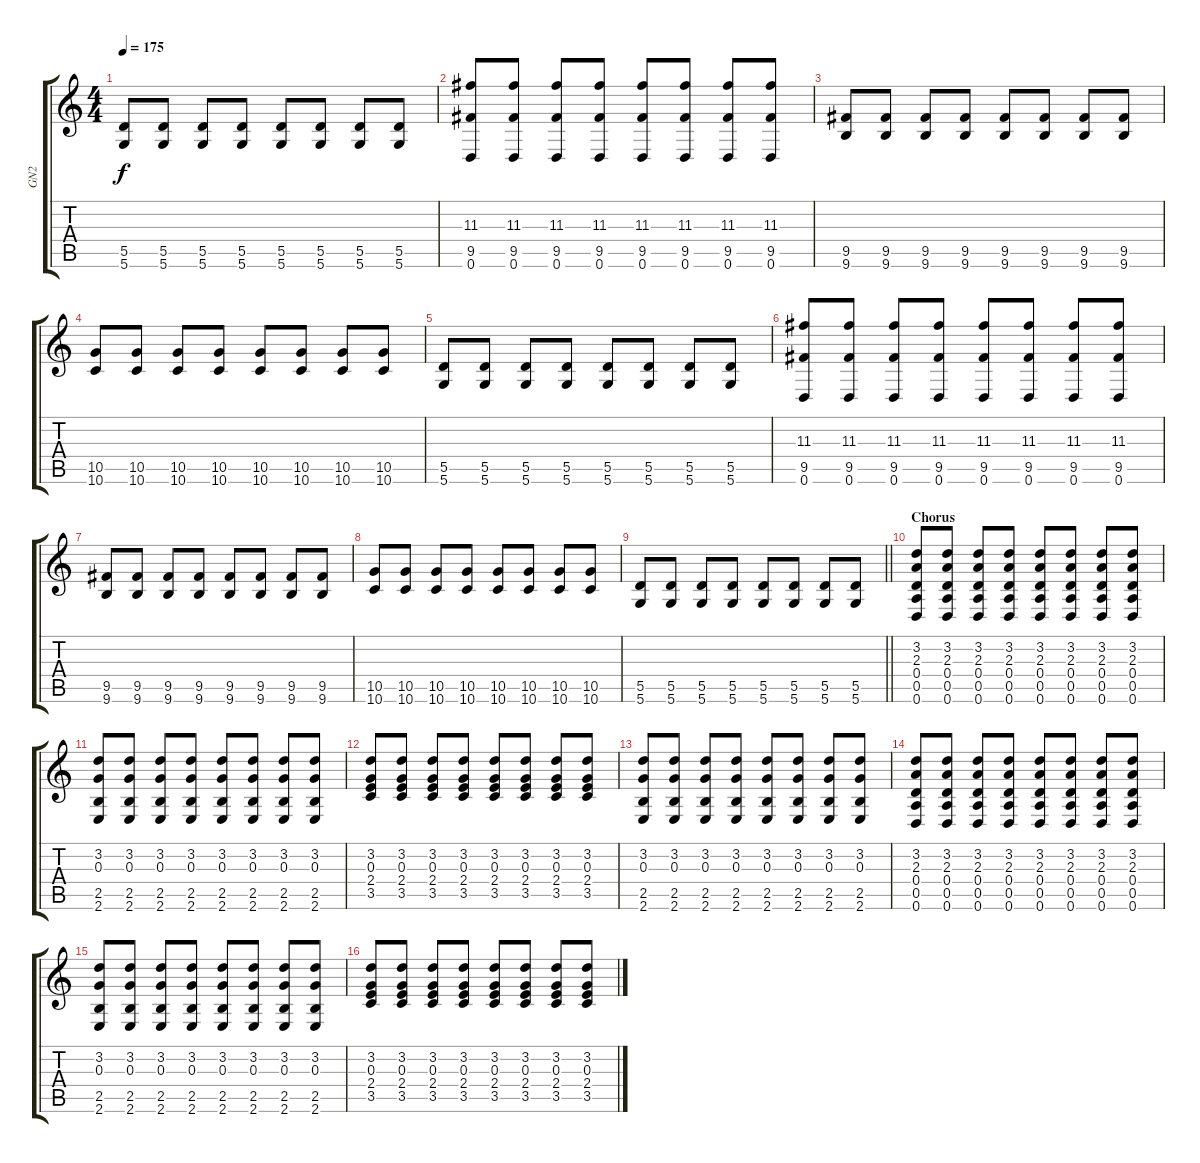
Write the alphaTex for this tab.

\track ("GN2" "GN2") {instrument distortionguitar}
\staff {score tabs}
\tuning (E4 B3 G3 D3 A2 D2) {hide}
\ts (4 4)
\tempo 175
\clef g2
\ks c
(5.5 5.6).8{dy f} (5.5 5.6).8 (5.5 5.6).8 (5.5 5.6).8 (5.5 5.6).8 (5.5 5.6).8 (5.5 5.6).8 (5.5 5.6).8 |
(11.3 9.5 0.6).8 (11.3 9.5 0.6).8 (11.3 9.5 0.6).8 (11.3 9.5 0.6).8 (11.3 9.5 0.6).8 (11.3 9.5 0.6).8 (11.3 9.5 0.6).8 (11.3 9.5 0.6).8 |
(9.5 9.6).8 (9.5 9.6).8 (9.5 9.6).8 (9.5 9.6).8 (9.5 9.6).8 (9.5 9.6).8 (9.5 9.6).8 (9.5 9.6).8 |
(10.5 10.6).8 (10.5 10.6).8 (10.5 10.6).8 (10.5 10.6).8 (10.5 10.6).8 (10.5 10.6).8 (10.5 10.6).8 (10.5 10.6).8 |
(5.5 5.6).8 (5.5 5.6).8 (5.5 5.6).8 (5.5 5.6).8 (5.5 5.6).8 (5.5 5.6).8 (5.5 5.6).8 (5.5 5.6).8 |
(11.3 9.5 0.6).8 (11.3 9.5 0.6).8 (11.3 9.5 0.6).8 (11.3 9.5 0.6).8 (11.3 9.5 0.6).8 (11.3 9.5 0.6).8 (11.3 9.5 0.6).8 (11.3 9.5 0.6).8 |
(9.5 9.6).8 (9.5 9.6).8 (9.5 9.6).8 (9.5 9.6).8 (9.5 9.6).8 (9.5 9.6).8 (9.5 9.6).8 (9.5 9.6).8 |
(10.5 10.6).8 (10.5 10.6).8 (10.5 10.6).8 (10.5 10.6).8 (10.5 10.6).8 (10.5 10.6).8 (10.5 10.6).8 (10.5 10.6).8 |
\barLineRight lightlight
(5.5 5.6).8 (5.5 5.6).8 (5.5 5.6).8 (5.5 5.6).8 (5.5 5.6).8 (5.5 5.6).8 (5.5 5.6).8 (5.5 5.6).8 |
\section ("" "Chorus")
(3.2 2.3 0.4 0.5 0.6).8 (3.2 2.3 0.4 0.5 0.6).8 (3.2 2.3 0.4 0.5 0.6).8 (3.2 2.3 0.4 0.5 0.6).8 (3.2 2.3 0.4 0.5 0.6).8 (3.2 2.3 0.4 0.5 0.6).8 (3.2 2.3 0.4 0.5 0.6).8 (3.2 2.3 0.4 0.5 0.6).8 |
(3.2 0.3 2.5 2.6).8 (3.2 0.3 2.5 2.6).8 (3.2 0.3 2.5 2.6).8 (3.2 0.3 2.5 2.6).8 (3.2 0.3 2.5 2.6).8 (3.2 0.3 2.5 2.6).8 (3.2 0.3 2.5 2.6).8 (3.2 0.3 2.5 2.6).8 |
(3.2 0.3 2.4 3.5).8 (3.2 0.3 2.4 3.5).8 (3.2 0.3 2.4 3.5).8 (3.2 0.3 2.4 3.5).8 (3.2 0.3 2.4 3.5).8 (3.2 0.3 2.4 3.5).8 (3.2 0.3 2.4 3.5).8 (3.2 0.3 2.4 3.5).8 |
(3.2 0.3 2.5 2.6).8 (3.2 0.3 2.5 2.6).8 (3.2 0.3 2.5 2.6).8 (3.2 0.3 2.5 2.6).8 (3.2 0.3 2.5 2.6).8 (3.2 0.3 2.5 2.6).8 (3.2 0.3 2.5 2.6).8 (3.2 0.3 2.5 2.6).8 |
(3.2 2.3 0.4 0.5 0.6).8 (3.2 2.3 0.4 0.5 0.6).8 (3.2 2.3 0.4 0.5 0.6).8 (3.2 2.3 0.4 0.5 0.6).8 (3.2 2.3 0.4 0.5 0.6).8 (3.2 2.3 0.4 0.5 0.6).8 (3.2 2.3 0.4 0.5 0.6).8 (3.2 2.3 0.4 0.5 0.6).8 |
(3.2 0.3 2.5 2.6).8 (3.2 0.3 2.5 2.6).8 (3.2 0.3 2.5 2.6).8 (3.2 0.3 2.5 2.6).8 (3.2 0.3 2.5 2.6).8 (3.2 0.3 2.5 2.6).8 (3.2 0.3 2.5 2.6).8 (3.2 0.3 2.5 2.6).8 |
(3.2 0.3 2.4 3.5).8 (3.2 0.3 2.4 3.5).8 (3.2 0.3 2.4 3.5).8 (3.2 0.3 2.4 3.5).8 (3.2 0.3 2.4 3.5).8 (3.2 0.3 2.4 3.5).8 (3.2 0.3 2.4 3.5).8 (3.2 0.3 2.4 3.5).8
